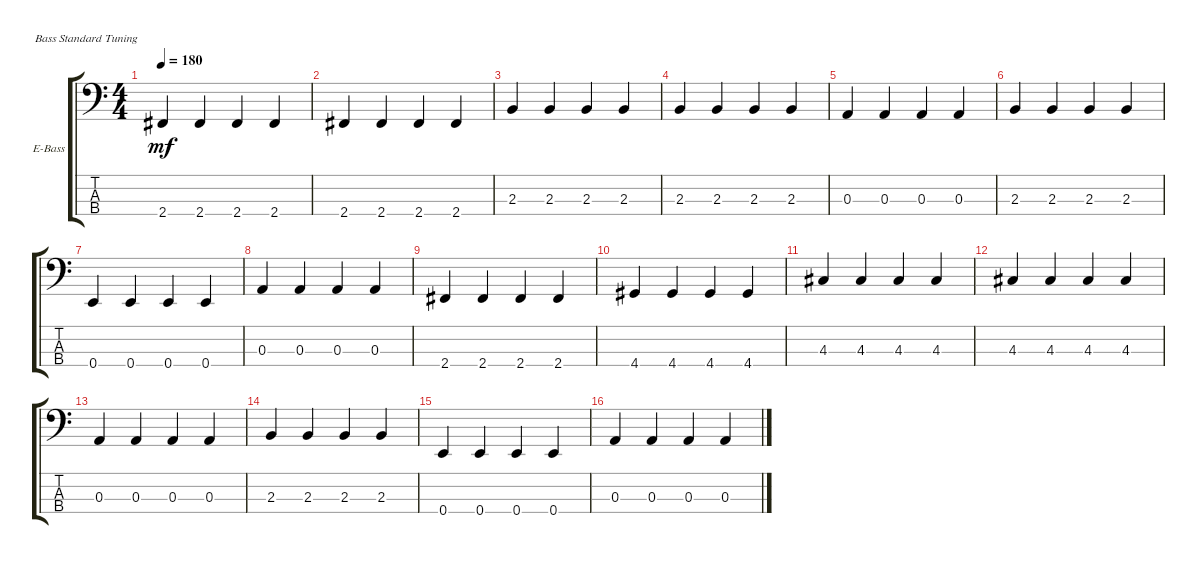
\defaultSystemsLayout 4
\bracketExtendMode groupsimilarinstruments
\firstSystemTrackNameOrientation horizontal
\otherSystemsTrackNameOrientation horizontal
\track ("Electric Bass" "E-Bass") {instrument electricbassfinger}
\staff {score tabs}
\tuning (G2 D2 A1 E1)
\ts (4 4)
\tempo 180
\clef f4
\scale
0.333333
\ks c
2.4.4{dy mf} 2.4.4 2.4.4 2.4.4 |
\scale
0.333333 2.4.4 2.4.4 2.4.4 2.4.4 |
\scale
0.333333 2.3.4 2.3.4 2.3.4 2.3.4 |
\scale
0.333333 2.3.4 2.3.4 2.3.4 2.3.4 |
\scale
0.333333 0.3.4 0.3.4 0.3.4 0.3.4 |
\scale
0.333333 2.3.4 2.3.4 2.3.4 2.3.4 |
\scale
0.333333 0.4.4 0.4.4 0.4.4 0.4.4 |
\scale
0.333333 0.3.4 0.3.4 0.3.4 0.3.4 |
\scale
0.333333 2.4.4 2.4.4 2.4.4 2.4.4 |
\scale
0.333333 4.4.4 4.4.4 4.4.4 4.4.4 |
\scale
0.333333 4.3.4 4.3.4 4.3.4 4.3.4 |
\scale
0.333333 4.3.4 4.3.4 4.3.4 4.3.4 |
\scale
0.333333 0.3.4 0.3.4 0.3.4 0.3.4 |
\scale
0.333333 2.3.4 2.3.4 2.3.4 2.3.4 |
\scale
0.333333 0.4.4 0.4.4 0.4.4 0.4.4 |
\scale
0.333333 0.3.4 0.3.4 0.3.4 0.3.4
